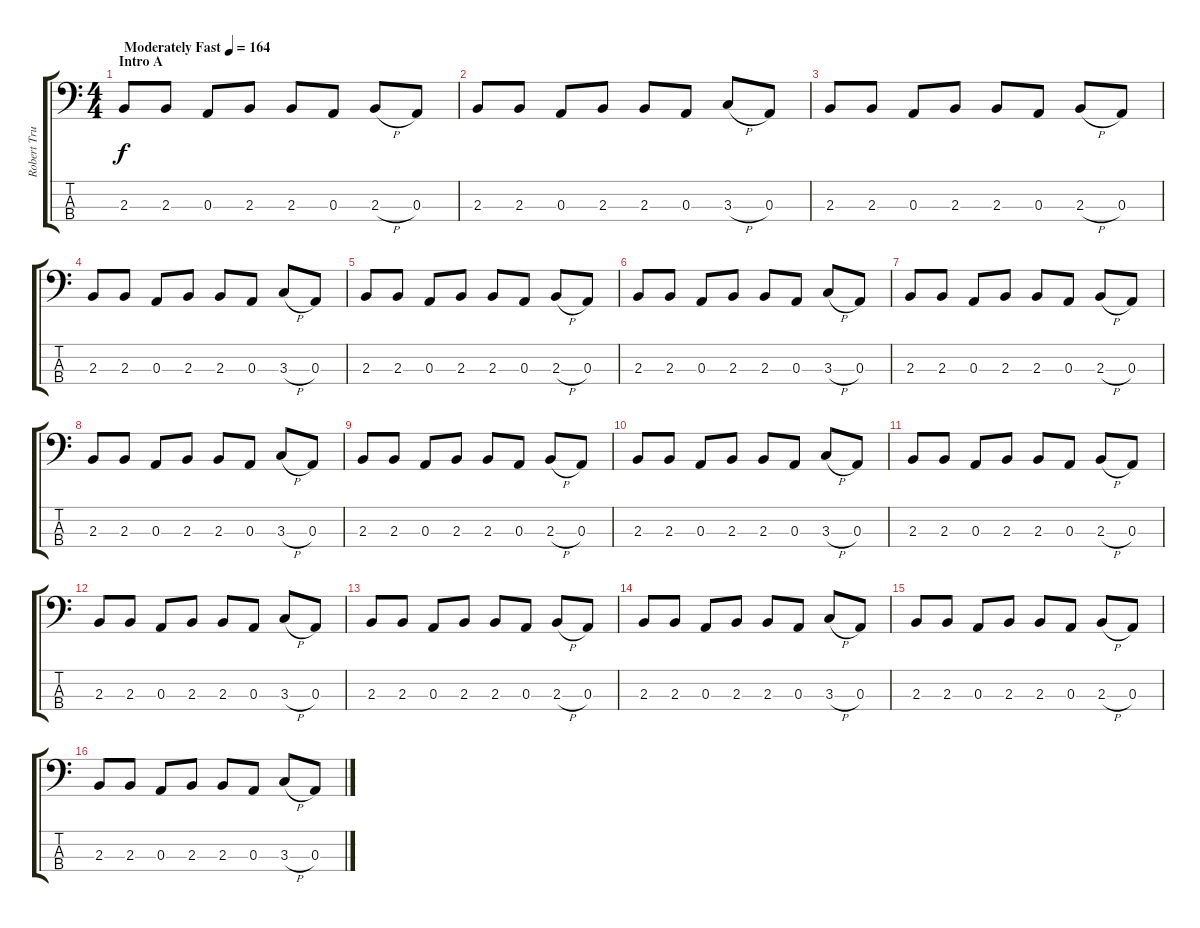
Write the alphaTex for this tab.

\track ("Robert Trujillo" "Robert Tru") {instrument electricbassfinger}
\staff {score tabs}
\tuning (G2 D2 A1 E1) {hide}
\ts (4 4)
\section ("" "Intro A")
\tempo (164 "Moderately Fast")
\clef f4
\ks c
2.3.8{dy f volume 8 instrument electricbassfinger} 2.3.8{volume 10} 0.3.8 2.3.8 2.3.8 0.3.8 2.3{h}.8 0.3.8 |
2.3.8 2.3.8 0.3.8 2.3.8 2.3.8 0.3.8 3.3{h}.8 0.3.8 |
2.3.8{volume 12} 2.3.8 0.3.8 2.3.8 2.3.8 0.3.8 2.3{h}.8 0.3.8 |
2.3.8 2.3.8 0.3.8 2.3.8 2.3.8 0.3.8 3.3{h}.8 0.3.8 |
2.3.8{volume 14} 2.3.8 0.3.8 2.3.8 2.3.8 0.3.8 2.3{h}.8 0.3.8 |
2.3.8 2.3.8 0.3.8 2.3.8 2.3.8 0.3.8 3.3{h}.8 0.3.8 |
2.3.8{volume 16} 2.3.8 0.3.8 2.3.8 2.3.8 0.3.8 2.3{h}.8 0.3.8 |
2.3.8 2.3.8 0.3.8 2.3.8 2.3.8 0.3.8 3.3{h}.8 0.3.8 |
2.3.8 2.3.8 0.3.8 2.3.8 2.3.8 0.3.8 2.3{h}.8 0.3.8 |
2.3.8 2.3.8 0.3.8 2.3.8 2.3.8 0.3.8 3.3{h}.8 0.3.8 |
2.3.8 2.3.8 0.3.8 2.3.8 2.3.8 0.3.8 2.3{h}.8 0.3.8 |
2.3.8 2.3.8 0.3.8 2.3.8 2.3.8 0.3.8 3.3{h}.8 0.3.8 |
2.3.8 2.3.8 0.3.8 2.3.8 2.3.8 0.3.8 2.3{h}.8 0.3.8 |
2.3.8 2.3.8 0.3.8 2.3.8 2.3.8 0.3.8 3.3{h}.8 0.3.8 |
2.3.8 2.3.8 0.3.8 2.3.8 2.3.8 0.3.8 2.3{h}.8 0.3.8 |
2.3.8 2.3.8 0.3.8 2.3.8 2.3.8 0.3.8 3.3{h}.8 0.3.8
